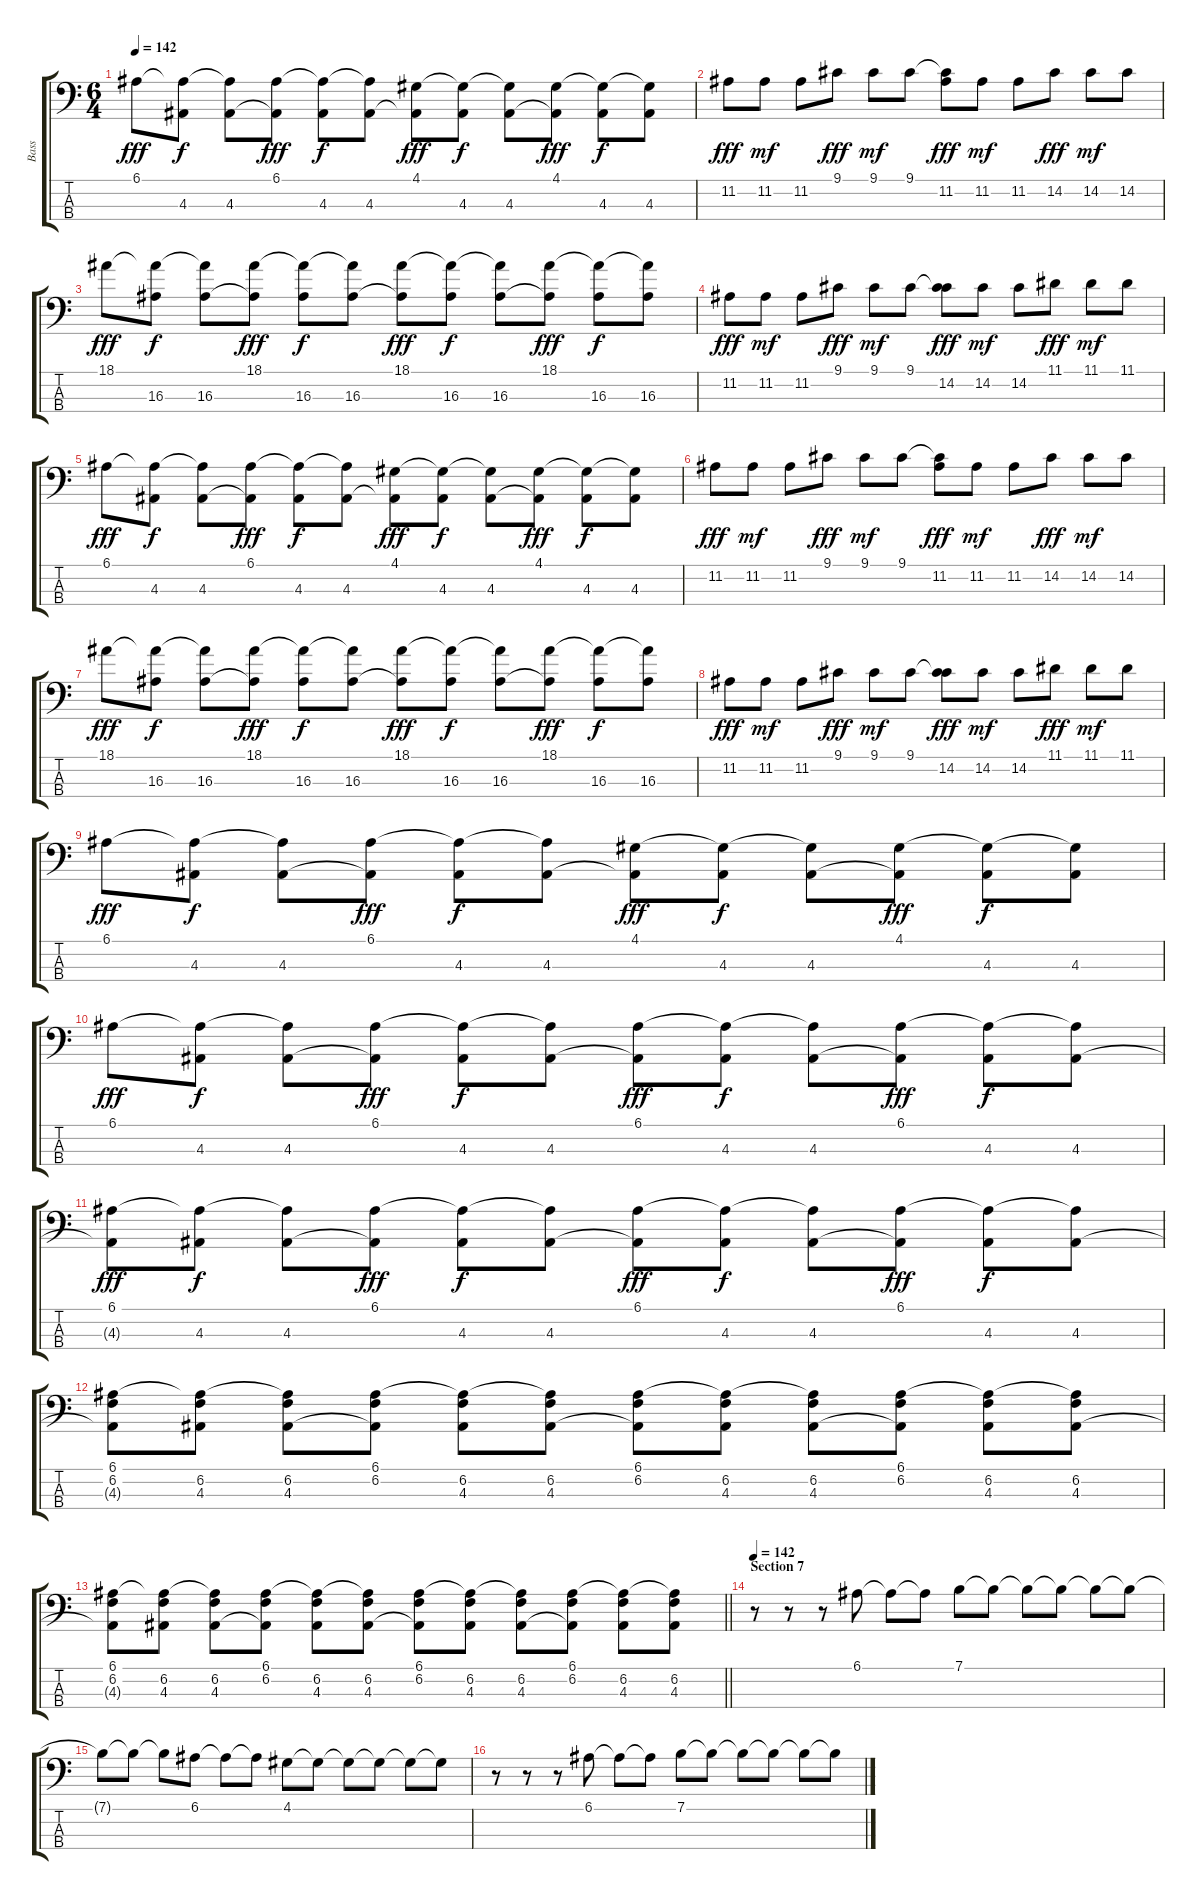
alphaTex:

\track ("Bass" "Bass") {instrument electricbassfinger}
\staff {score tabs}
\tuning (E2 B1 Gb1 Bb0) {hide}
\ts (6 4)
\tempo 142
\clef f4
\ks c
6.1.8{dy fff} (6.1{t} 4.3).8{dy f} (6.1{t} 4.3).8 (6.1 4.3{t}).8{dy fff} (6.1{t} 4.3).8{dy f} (6.1{t} 4.3).8 (4.1 4.3{t}).8{dy fff} (4.1{t} 4.3).8{dy f} (4.1{t} 4.3).8 (4.1 4.3{t}).8{dy fff} (4.1{t} 4.3).8{dy f} (4.1{t} 4.3).8 |
11.2.8{dy fff} 11.2.8{dy mf} 11.2.8 9.1.8{dy fff} 9.1.8{dy mf} 9.1.8 (9.1{t} 11.2).8{dy fff} 11.2.8{dy mf} 11.2.8 14.2.8{dy fff} 14.2.8{dy mf} 14.2.8 |
18.1.8{dy fff} (18.1{t} 16.3).8{dy f} (18.1{t} 16.3).8 (18.1 16.3{t}).8{dy fff} (18.1{t} 16.3).8{dy f} (18.1{t} 16.3).8 (18.1 16.3{t}).8{dy fff} (18.1{t} 16.3).8{dy f} (18.1{t} 16.3).8 (18.1 16.3{t}).8{dy fff} (18.1{t} 16.3).8{dy f} (18.1{t} 16.3).8 |
11.2.8{dy fff} 11.2.8{dy mf} 11.2.8 9.1.8{dy fff} 9.1.8{dy mf} 9.1.8 (9.1{t} 14.2).8{dy fff} 14.2.8{dy mf} 14.2.8 11.1.8{dy fff} 11.1.8{dy mf} 11.1.8 |
6.1.8{dy fff} (6.1{t} 4.3).8{dy f} (6.1{t} 4.3).8 (6.1 4.3{t}).8{dy fff} (6.1{t} 4.3).8{dy f} (6.1{t} 4.3).8 (4.1 4.3{t}).8{dy fff} (4.1{t} 4.3).8{dy f} (4.1{t} 4.3).8 (4.1 4.3{t}).8{dy fff} (4.1{t} 4.3).8{dy f} (4.1{t} 4.3).8 |
11.2.8{dy fff} 11.2.8{dy mf} 11.2.8 9.1.8{dy fff} 9.1.8{dy mf} 9.1.8 (9.1{t} 11.2).8{dy fff} 11.2.8{dy mf} 11.2.8 14.2.8{dy fff} 14.2.8{dy mf} 14.2.8 |
18.1.8{dy fff} (18.1{t} 16.3).8{dy f} (18.1{t} 16.3).8 (18.1 16.3{t}).8{dy fff} (18.1{t} 16.3).8{dy f} (18.1{t} 16.3).8 (18.1 16.3{t}).8{dy fff} (18.1{t} 16.3).8{dy f} (18.1{t} 16.3).8 (18.1 16.3{t}).8{dy fff} (18.1{t} 16.3).8{dy f} (18.1{t} 16.3).8 |
11.2.8{dy fff} 11.2.8{dy mf} 11.2.8 9.1.8{dy fff} 9.1.8{dy mf} 9.1.8 (9.1{t} 14.2).8{dy fff} 14.2.8{dy mf} 14.2.8 11.1.8{dy fff} 11.1.8{dy mf} 11.1.8 |
6.1.8{dy fff} (6.1{t} 4.3).8{dy f} (6.1{t} 4.3).8 (6.1 4.3{t}).8{dy fff} (6.1{t} 4.3).8{dy f} (6.1{t} 4.3).8 (4.1 4.3{t}).8{dy fff} (4.1{t} 4.3).8{dy f} (4.1{t} 4.3).8 (4.1 4.3{t}).8{dy fff} (4.1{t} 4.3).8{dy f} (4.1{t} 4.3).8 |
6.1.8{dy fff} (6.1{t} 4.3).8{dy f} (6.1{t} 4.3).8 (6.1 4.3{t}).8{dy fff} (6.1{t} 4.3).8{dy f} (6.1{t} 4.3).8 (6.1 4.3{t}).8{dy fff} (6.1{t} 4.3).8{dy f} (6.1{t} 4.3).8 (6.1 4.3{t}).8{dy fff} (6.1{t} 4.3).8{dy f} (6.1{t} 4.3).8 |
(6.1 4.3{t}).8{dy fff} (6.1{t} 4.3).8{dy f} (6.1{t} 4.3).8 (6.1 4.3{t}).8{dy fff} (6.1{t} 4.3).8{dy f} (6.1{t} 4.3).8 (6.1 4.3{t}).8{dy fff} (6.1{t} 4.3).8{dy f} (6.1{t} 4.3).8 (6.1 4.3{t}).8{dy fff} (6.1{t} 4.3).8{dy f} (6.1{t} 4.3).8 |
(6.1 6.2 4.3{t}).8 (6.1{t} 6.2 4.3).8 (6.1{t} 6.2 4.3).8 (6.1 6.2 4.3{t}).8 (6.1{t} 6.2 4.3).8 (6.1{t} 6.2 4.3).8 (6.1 6.2 4.3{t}).8 (6.1{t} 6.2 4.3).8 (6.1{t} 6.2 4.3).8 (6.1 6.2 4.3{t}).8 (6.1{t} 6.2 4.3).8 (6.1{t} 6.2 4.3).8 |
\barLineRight lightlight
(6.1 6.2 4.3{t}).8 (6.1{t} 6.2 4.3).8 (6.1{t} 6.2 4.3).8 (6.1 6.2 4.3{t}).8 (6.1{t} 6.2 4.3).8 (6.1{t} 6.2 4.3).8 (6.1 6.2 4.3{t}).8 (6.1{t} 6.2 4.3).8 (6.1{t} 6.2 4.3).8 (6.1 6.2 4.3{t}).8 (6.1{t} 6.2 4.3).8 (6.1{t} 6.2 4.3).8 |
\section ("" "Section 7")
\tempo 142
r.8 r.8 r.8 6.1.8 6.1{t}.8 6.1{t}.8 7.1.8 7.1{t}.8 7.1{t}.8 7.1{t}.8 7.1{t}.8 7.1{t}.8 |
7.1{t}.8 7.1{t}.8 7.1{t}.8 6.1.8 6.1{t}.8 6.1{t}.8 4.1.8 4.1{t}.8 4.1{t}.8 4.1{t}.8 4.1{t}.8 4.1{t}.8 |
r.8 r.8 r.8 6.1.8 6.1{t}.8 6.1{t}.8 7.1.8 7.1{t}.8 7.1{t}.8 7.1{t}.8 7.1{t}.8 7.1{t}.8
